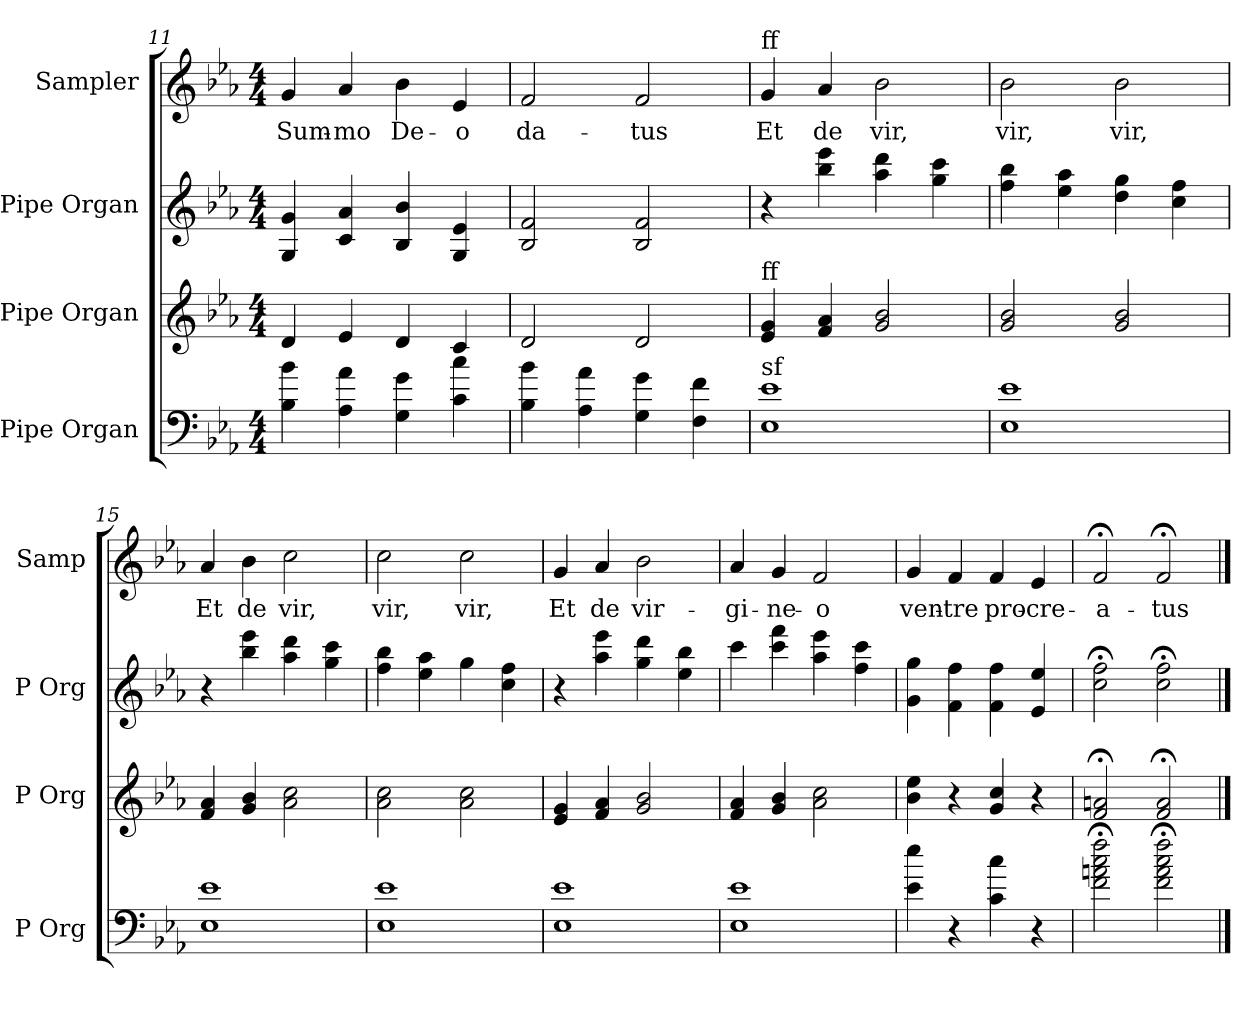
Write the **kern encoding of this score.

**kern	**kern	**kern	**kern	**text
*part4	*part3	*part2	*part1	*part1
*staff4	*staff3	*staff2	*staff1	*staff1
*I"Pipe Organ	*I"Pipe Organ	*I"Pipe Organ	*I"Sampler	*
*I'P Org	*I'P Org	*I'P Org	*I'Samp	*
*clefF4	*clefG2	*clefG2	*clefG2	*
*ITrd14c24	*	*	*	*
*k[b-e-a-]	*k[b-e-a-]	*k[b-e-a-]	*k[b-e-a-]	*
*E-:	*E-:	*E-:	*E-:	*
*M4/4	*M4/4	*M4/4	*M4/4	*
=11	=11	=11	=11	=11
!	!	!	!	!LO:LY:b
4BBB-\ 4BB-\	4d/	4G/ 4g/	4g/	Sum-
!	!	!	!	!LO:LY:b
4AAA-\ 4AA-\	4e-/	4c/ 4a-/	4a-/	-mo
!	!	!	!	!LO:LY:b
4GGG\ 4GG\	4d/	4B-/ 4b-/	4b-\	De-
!	!	!	!	!LO:LY:b
4CC\ 4C\	4c/	4G/ 4e-/	4e-/	-o
=12	=12	=12	=12	=12
!	!	!	!	!LO:LY:b
4BBB-\ 4BB-\	2d/	2B-/ 2f/	2f/	da-
4AAA-\ 4AA-\	.	.	.	.
!	!	!	!	!LO:LY:b
4GGG\ 4GG\	2d/	2B-/ 2f/	2f/	-tus
4FFF\ 4FF\	.	.	.	.
!!LO:PB:g=z
=13	=13	=13	=13	=13
!	!	!	!LO:TX:a:t=ff	!
!	!LO:TX:a:t=ff	!	!	!
!LO:TX:a:t=sf	!	!	!	!
!	!	!	!	!LO:LY:b
1EEE- 1EE-	4e-/ 4g/	4r	4g/	Et
!	!	!	!	!LO:LY:b
.	4f/ 4a-/	4bb-\ 4eee-\	4a-/	de
!	!	!	!	!LO:LY:b
.	2g/ 2b-/	4aa-\ 4ddd\	2b-\	vir,
.	.	4gg\ 4ccc\	.	.
=14	=14	=14	=14	=14
!	!	!	!	!LO:LY:b
1EEE- 1EE-	2g/ 2b-/	4ff\ 4bb-\	2b-\	vir,
.	.	4ee-\ 4aa-\	.	.
!	!	!	!	!LO:LY:b
.	2g/ 2b-/	4dd\ 4gg\	2b-\	vir,
.	.	4cc\ 4ff\	.	.
=15	=15	=15	=15	=15
!	!	!	!	!LO:LY:b
1EEE- 1EE-	4f/ 4a-/	4r	4a-/	Et
!	!	!	!	!LO:LY:b
.	4g/ 4b-/	4bb-\ 4eee-\	4b-\	de
!	!	!	!	!LO:LY:b
.	2a-\ 2cc\	4aa-\ 4ddd\	2cc\	vir,
.	.	4gg\ 4ccc\	.	.
=16	=16	=16	=16	=16
!	!	!	!	!LO:LY:b
1EEE- 1EE-	2a-\ 2cc\	4ff\ 4bb-\	2cc\	vir,
.	.	4ee-\ 4aa-\	.	.
!	!	!	!	!LO:LY:b
.	2a-\ 2cc\	4gg\	2cc\	vir,
.	.	4cc\ 4ff\	.	.
=17	=17	=17	=17	=17
!	!	!	!	!LO:LY:b
1EEE- 1EE-	4e-/ 4g/	4r	4g/	Et
!	!	!	!	!LO:LY:b
.	4f/ 4a-/	4aa-\ 4eee-\	4a-/	de
!	!	!	!	!LO:LY:b
.	2g/ 2b-/	4gg\ 4ddd\	2b-\	vir-
.	.	4ee-\ 4bb-\	.	.
=18	=18	=18	=18	=18
!	!	!	!	!LO:LY:b
1EEE- 1EE-	4f/ 4a-/	4ccc\	4a-/	-gi-
!	!	!	!	!LO:LY:b
.	4g/ 4b-/	4ccc\ 4fff\	4g/	-ne-
!	!	!	!	!LO:LY:b
.	2a-\ 2cc\	4aa-\ 4eee-\	2f/	-o
.	.	4ff\ 4ccc\	.	.
=19	=19	=19	=19	=19
!	!	!	!	!LO:LY:b
4EE-\ 4E-\	4b-\ 4ee-\	4g\ 4gg\	4g/	ven-
!	!	!	!	!LO:LY:b
4r	4r	4f\ 4ff\	4f/	-tre
!	!	!	!	!LO:LY:b
4CC\ 4C\	4g/ 4cc/	4f\ 4ff\	4f/	pro-
!	!	!	!	!LO:LY:b
4r	4r	4e-/ 4ee-/	4e-/	-cre-
!!LO:LB:g=z
=20	=20	=20	=20	=20
!	!	!	!	!LO:LY:b
2FF\;< 2AAn\;< 2C\;< 2F\;<	2f/;< 2an/;<	2cc\;< 2ff\;<	2f;</	-a-
!	!	!	!	!LO:LY:b
2FF\;< 2AA\;< 2C\;< 2F\;<	2f/;< 2a/;<	2cc\;< 2ff\;<	2f;</	-tus
==	==	==	==	==
*-	*-	*-	*-	*-
